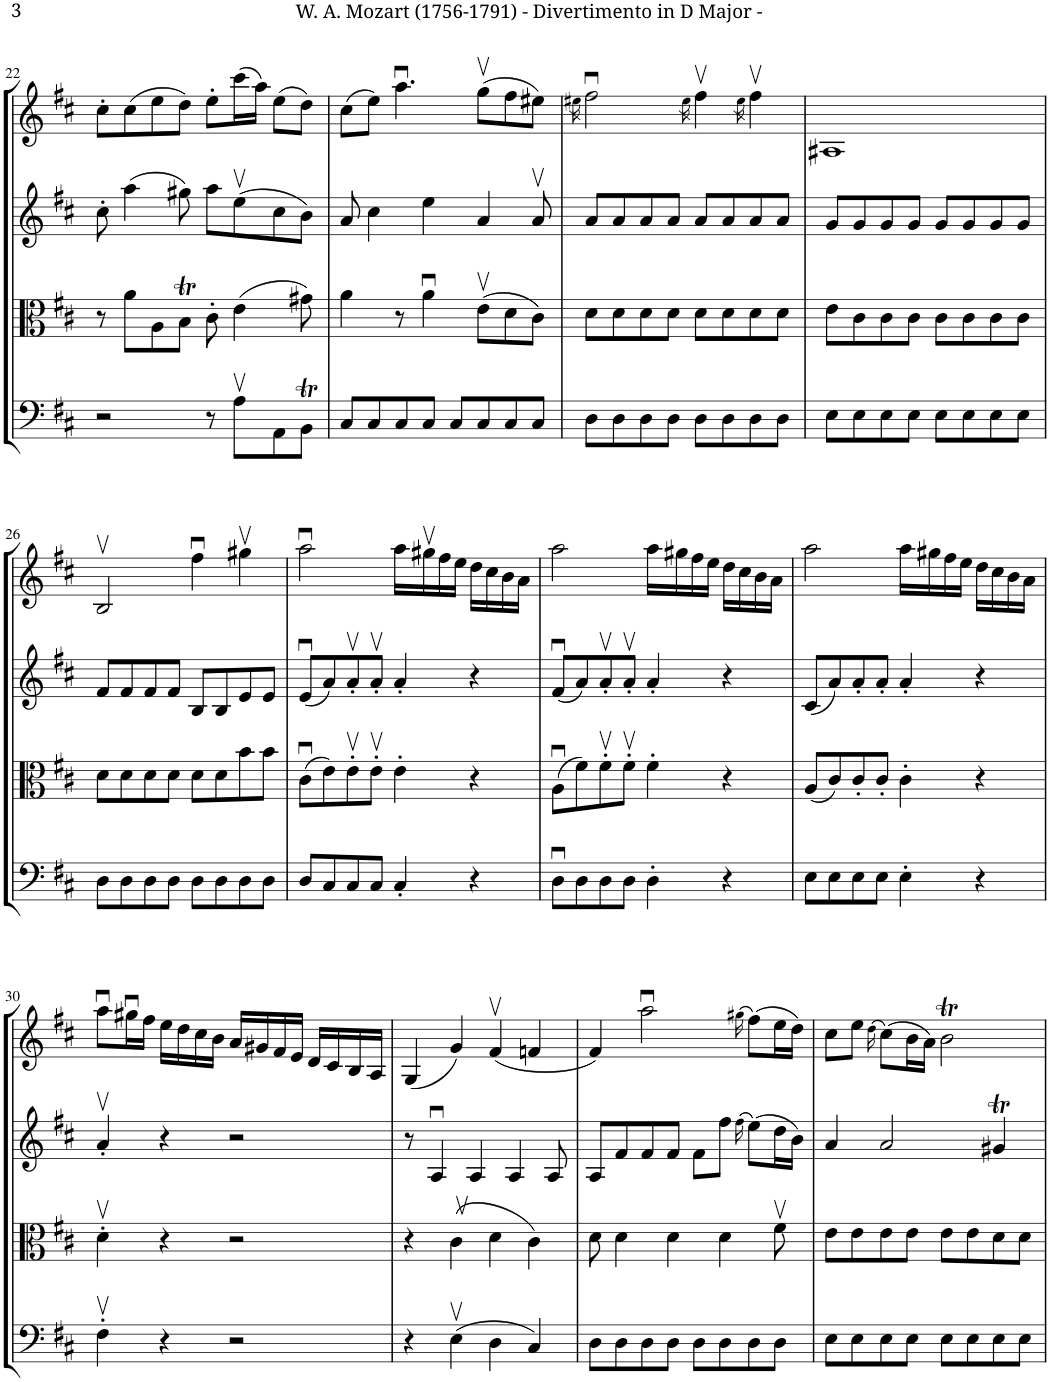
**kern	**kern	**kern	**kern
*part4	*part3	*part2	*part1
*staff4	*staff3	*staff2	*staff1
*I"Bassi	*I"Viola	*I"Violino II	*I"Violino I
*	*I'Vla	*I'Vln	*I'Vln
!!LO:PB:g=z
*clefF4	*clefC3	*clefG2	*clefG2
*k[f#c#]	*k[f#c#]	*k[f#c#]	*k[f#c#]
*M4/4	*M4/4	*M4/4	*M4/4
*met(c)	*met(c)	*met(c)	*met(c)
=22	=22	=22	=22
2r	8r	8cc#'\	8cc#'\L
.	8a\L	(4aa\	(8cc#\
.	8A\	.	8ee\
.	8BT\J	8gg#X\)	8dd\J)
8r	8c#'\	8aa\L	8ee'\L
8Av\L	(4e\	(8eev\	(16ccc#\L
.	.	.	16aa\JJ)
8AA\	.	8cc#\	(8ee\L
8BBT\J	8g#X\)	8b\J)	8dd\J)
=23	=23	=23	=23
8C#/L	4a\	8a/	(8cc#\L
8C#/	.	4cc#\	8ee\J)
8C#/	8r	.	4.aau\
8C#/J	4au\	4ee\	.
8C#/L	.	.	.
8C#/	(8ev\L	4a/	(8ggv\L
8C#/	8d\	.	8ff#\
8C#/J	8c#\J)	8av/	8ee#X\J)
=24	=24	=24	=24
.	.	.	16qee#X\
8D\L	8d\L	8a/L	2ff#u\
8D\	8d\	8a/	.
8D\	8d\	8a/	.
8D\J	8d\J	8a/J	.
.	.	.	16qee#\
8D\L	8d\L	8a/L	4ff#v\
8D\	8d\	8a/	.
.	.	.	16qee#\
8D\	8d\	8a/	4ff#v\
8D\J	8d\J	8a/J	.
=25	=25	=25	=25
8E\L	8e\L	8g/L	1A#X
8E\	8c#\	8g/	.
8E\	8c#\	8g/	.
8E\J	8c#\J	8g/J	.
8E\L	8c#\L	8g/L	.
8E\	8c#\	8g/	.
8E\	8c#\	8g/	.
8E\J	8c#\J	8g/J	.
!!LO:LB:g=z
=26	=26	=26	=26
8D\L	8d\L	8f#/L	2Bv/
8D\	8d\	8f#/	.
8D\	8d\	8f#/	.
8D\J	8d\J	8f#/J	.
8D\L	8d\L	8B/L	4ff#u\
8D\	8d\	8B/	.
8D\	8b\	8e/	4gg#Xv\
8D\J	8b\J	8e/J	.
=27	=27	=27	=27
8D/L	(8c#u\L	(8eu/L	2aau\
8C#/	8e\)	8a/)	.
8C#/	8ev'\	8av'/	.
8C#/J	8ev'\J	8av'/J	.
4C#'/	4e'\	4a'/	16aa\LL
.	.	.	16gg#Xv\
.	.	.	16ff#\
.	.	.	16ee\JJ
4r	4r	4r	16dd\LL
.	.	.	16cc#\
.	.	.	16b\
.	.	.	16a\JJ
=28	=28	=28	=28
8Du\L	(8Au\L	(8f#u/L	2aa\
8D\	8f#\)	8a/)	.
8D\	8f#v'\	8av'/	.
8D\J	8f#v'\J	8av'/J	.
4D'\	4f#'\	4a'/	16aa\LL
.	.	.	16gg#X\
.	.	.	16ff#\
.	.	.	16ee\JJ
4r	4r	4r	16dd\LL
.	.	.	16cc#\
.	.	.	16b\
.	.	.	16a\JJ
=29	=29	=29	=29
8E\L	(8A/L	(8c#/L	2aa\
8E\	8c#/)	8a/)	.
8E\	8c#'/	8a'/	.
8E\J	8c#'/J	8a'/J	.
4E'\	4c#'\	4a'/	16aa\LL
.	.	.	16gg#X\
.	.	.	16ff#\
.	.	.	16ee\JJ
4r	4r	4r	16dd\LL
.	.	.	16cc#\
.	.	.	16b\
.	.	.	16a\JJ
!!LO:LB:g=z
=30	=30	=30	=30
4F#v'\	4dv'\	4av'/	8aau\L
.	.	.	16gg#Xu\L
.	.	.	16ff#\JJ
4r	4r	4r	16ee\LL
.	.	.	16dd\
.	.	.	16cc#\
.	.	.	16b\JJ
2r	2r	2r	16a/LL
.	.	.	16g#X/
.	.	.	16f#/
.	.	.	16e/JJ
.	.	.	16d/LL
.	.	.	16c#/
.	.	.	16B/
.	.	.	16A/JJ
=31	=31	=31	=31
4r	4r	8r	(4G/
.	.	4Au/	.
(4Ev\	(4c#\	.	4g/)
.	.	4A/	.
4D\	4d\	.	(4f#v/
.	.	4A/	.
4C#/)	4c#\)	.	4fn/
.	.	8A/	.
=32	=32	=32	=32
8D\L	8d\	8A/L	4f#/)
8D\	4d\	8f#/	.
8D\	.	8f#/	2aau\
8D\J	4d\	8f#/J	.
8D\L	.	8f#\L	.
8D\	4d\	8ff#\J	.
.	.	(16qff#\	(16qgg#X\
8D\	.	(8ee\L)	(8ff#\L)
8D\J	8f#v\	16dd\L	16ee\L
.	.	16b\JJ)	16dd\JJ)
=33	=33	=33	=33
8E\L	8e\L	4a/	8cc#\L
8E\	8e\	.	8ee\J
.	.	.	(16qdd\
8E\	8e\	2a/	(8cc#\L)
8E\J	8e\J	.	16b\L
.	.	.	16a\JJ)
8E\L	8e\L	.	2bT\
8E\	8e\	.	.
8E\	8d\	4g#Xt/	.
8E\J	8d\J	.	.
=	=	=	=
*-	*-	*-	*-
